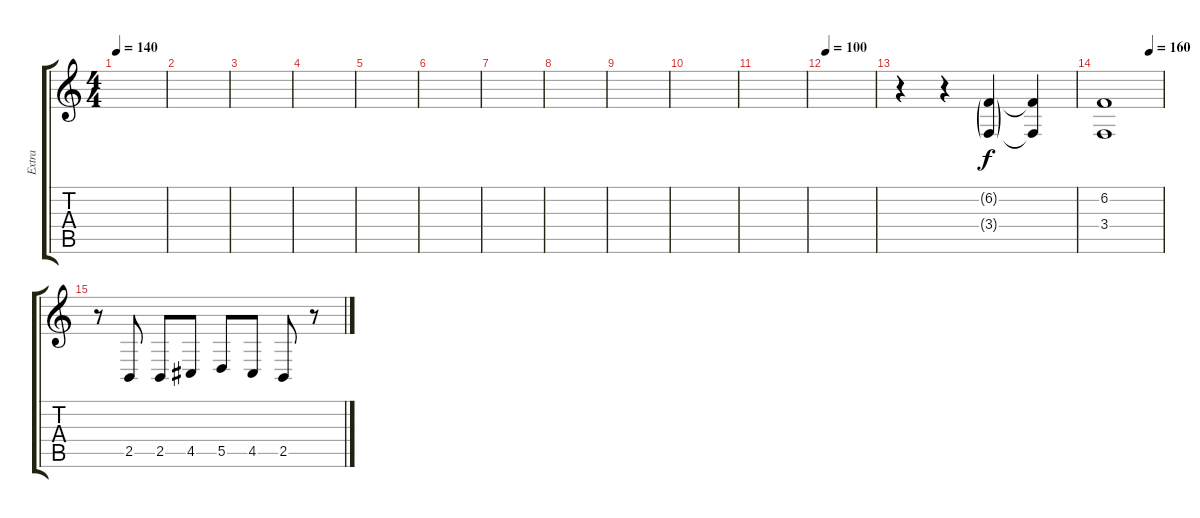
\track ("Extra" "Extra") {instrument vibraphone}
\staff {score tabs}
\tuning (E4 B3 G3 D3 A2 E2) {hide}
\ts (4 4)
\tempo 140
\clef g2
\ks c
|
|
|
|
|
|
|
|
|
|
|
\tempo 100
|
r.4 r.4{instrument reversecymbal} (6.2{g} 3.4{g}).4 (6.2{t} 3.4{t}).4{dy f} |
\tempo (160 0.78125)
(6.2 3.4).1 |
r.8 2.5.8{volume 8 instrument vibraphone} 2.5.8 4.5.8 5.5.8 4.5.8 2.5.8 r.8
